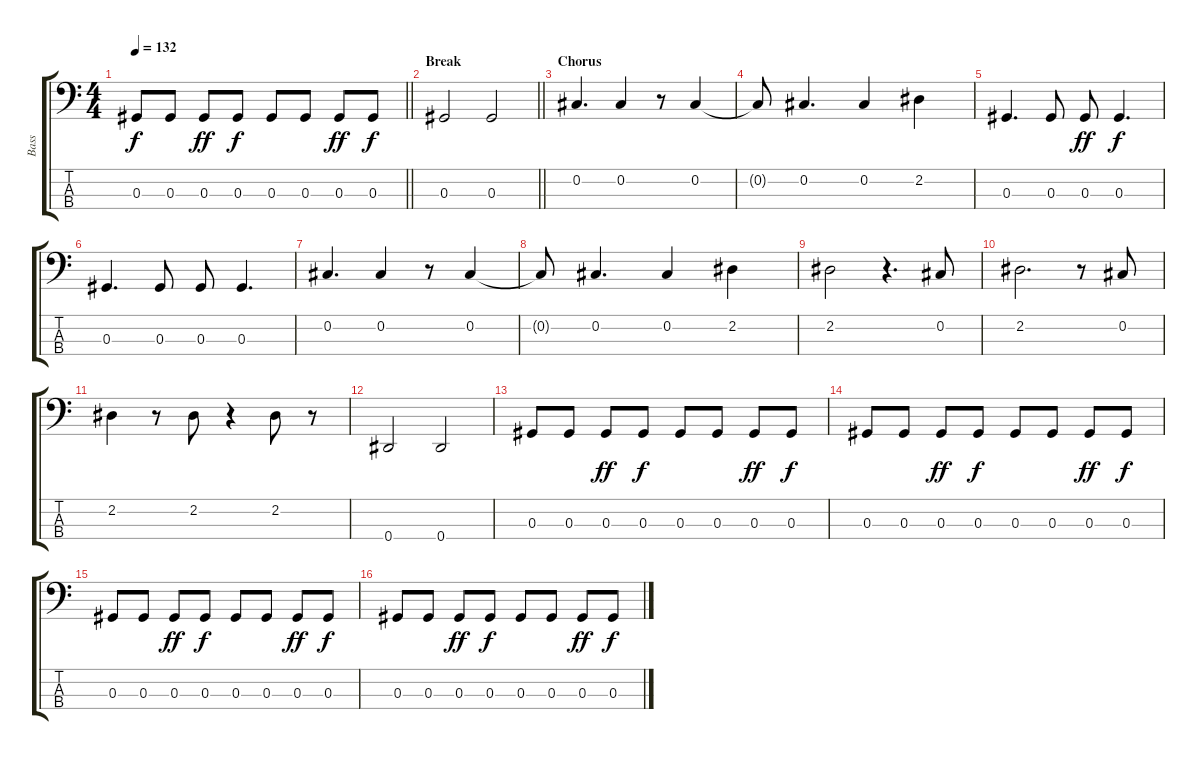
\track ("Bass" "Bass") {instrument electricbasspick}
\staff {score tabs}
\tuning (Gb2 Db2 Ab1 Eb1) {hide}
\ts (4 4)
\tempo 132
\clef f4
\barLineRight lightlight
\ks c
0.3.8{dy f} 0.3.8 0.3.8{dy ff} 0.3.8{dy f} 0.3.8 0.3.8 0.3.8{dy ff} 0.3.8{dy f} |
\section ("" "Break")
\barLineRight lightlight
0.3.2 0.3.2 |
\section ("" "Chorus")
0.2.4{d} 0.2.4 r.8 0.2.4 |
0.2{t}.8 0.2.4{d} 0.2.4 2.2.4 |
0.3.4{d} 0.3.8 0.3.8{dy ff} 0.3.4{d dy f} |
0.3.4{d} 0.3.8 0.3.8 0.3.4{d} |
0.2.4{d} 0.2.4 r.8 0.2.4 |
0.2{t}.8 0.2.4{d} 0.2.4 2.2.4 |
2.2.2 r.4{d} 0.2.8 |
2.2.2{d} r.8 0.2.8 |
2.2.4 r.8 2.2.8 r.4 2.2.8 r.8 |
0.4.2 0.4.2 |
0.3.8 0.3.8 0.3.8{dy ff} 0.3.8{dy f} 0.3.8 0.3.8 0.3.8{dy ff} 0.3.8{dy f} |
0.3.8 0.3.8 0.3.8{dy ff} 0.3.8{dy f} 0.3.8 0.3.8 0.3.8{dy ff} 0.3.8{dy f} |
0.3.8 0.3.8 0.3.8{dy ff} 0.3.8{dy f} 0.3.8 0.3.8 0.3.8{dy ff} 0.3.8{dy f} |
0.3.8 0.3.8 0.3.8{dy ff} 0.3.8{dy f} 0.3.8 0.3.8 0.3.8{dy ff} 0.3.8{dy f}
